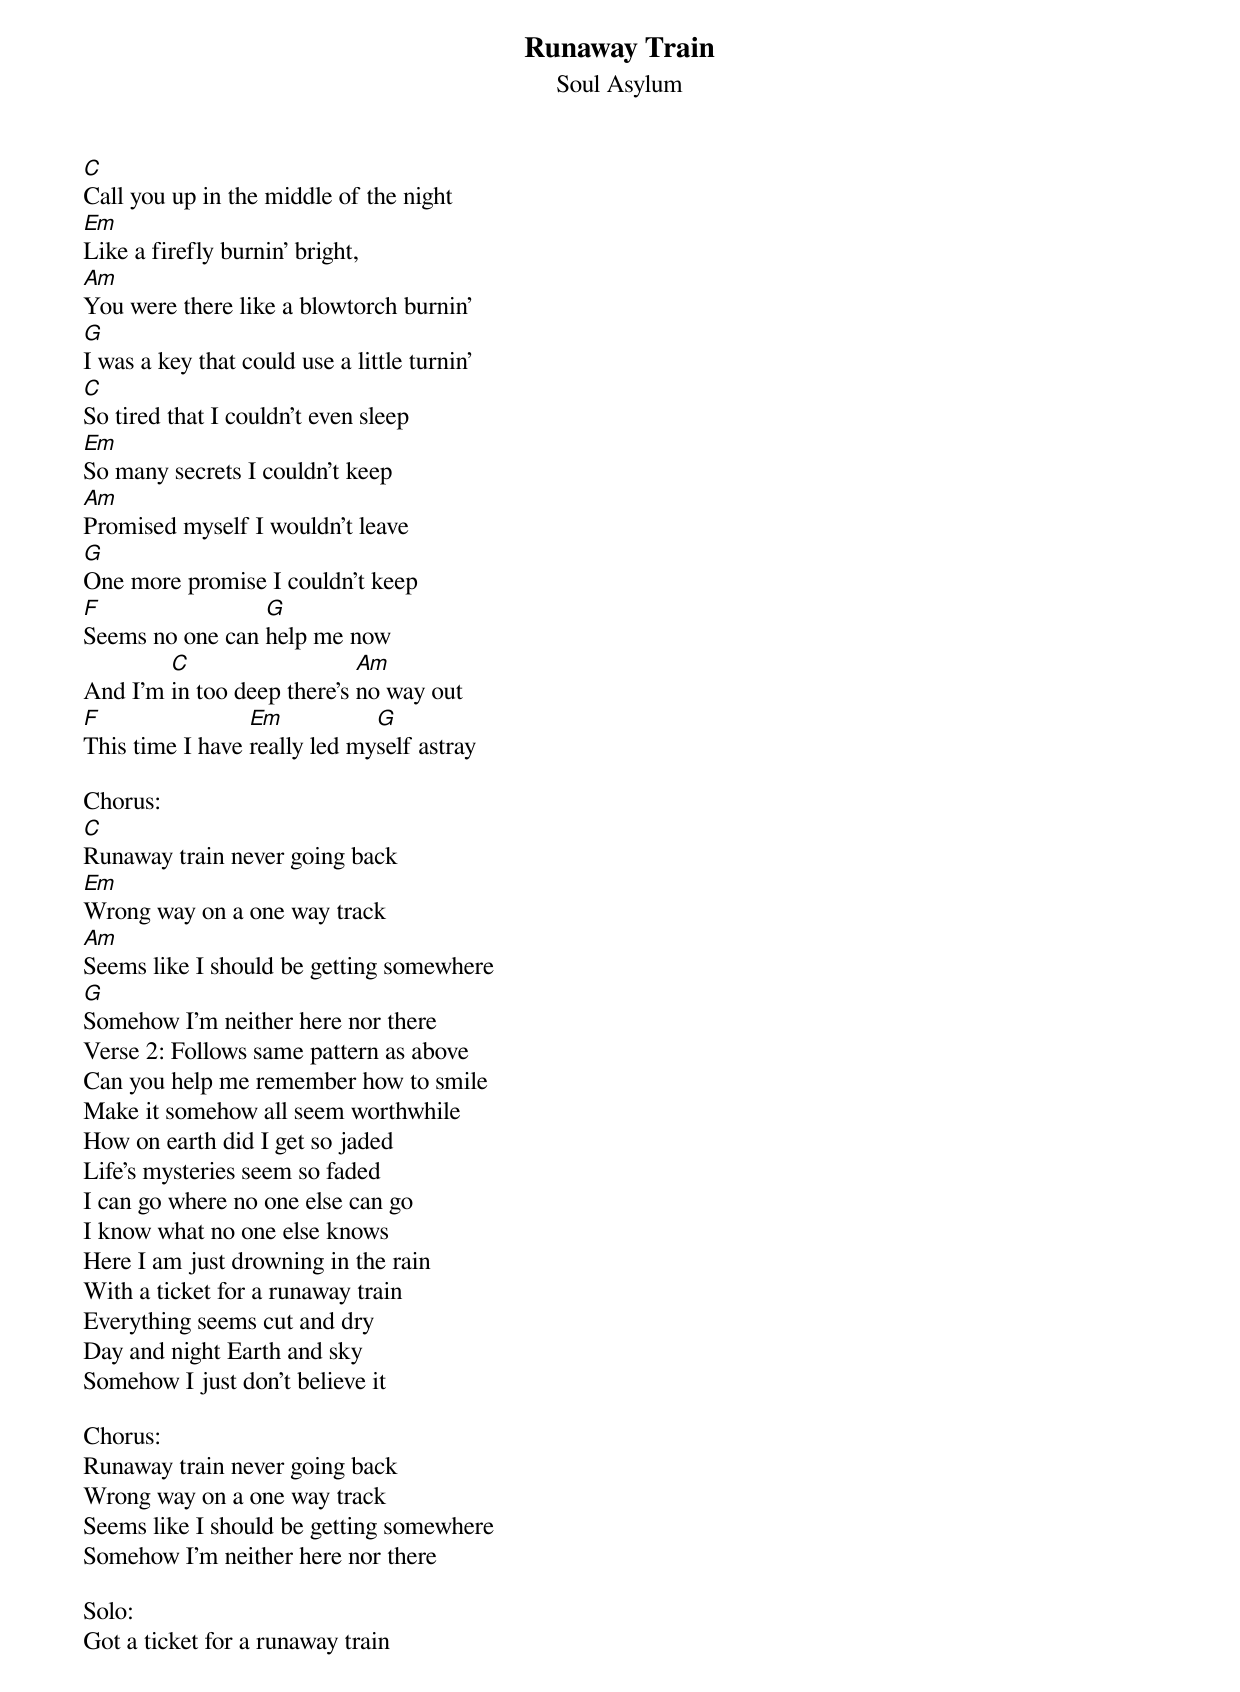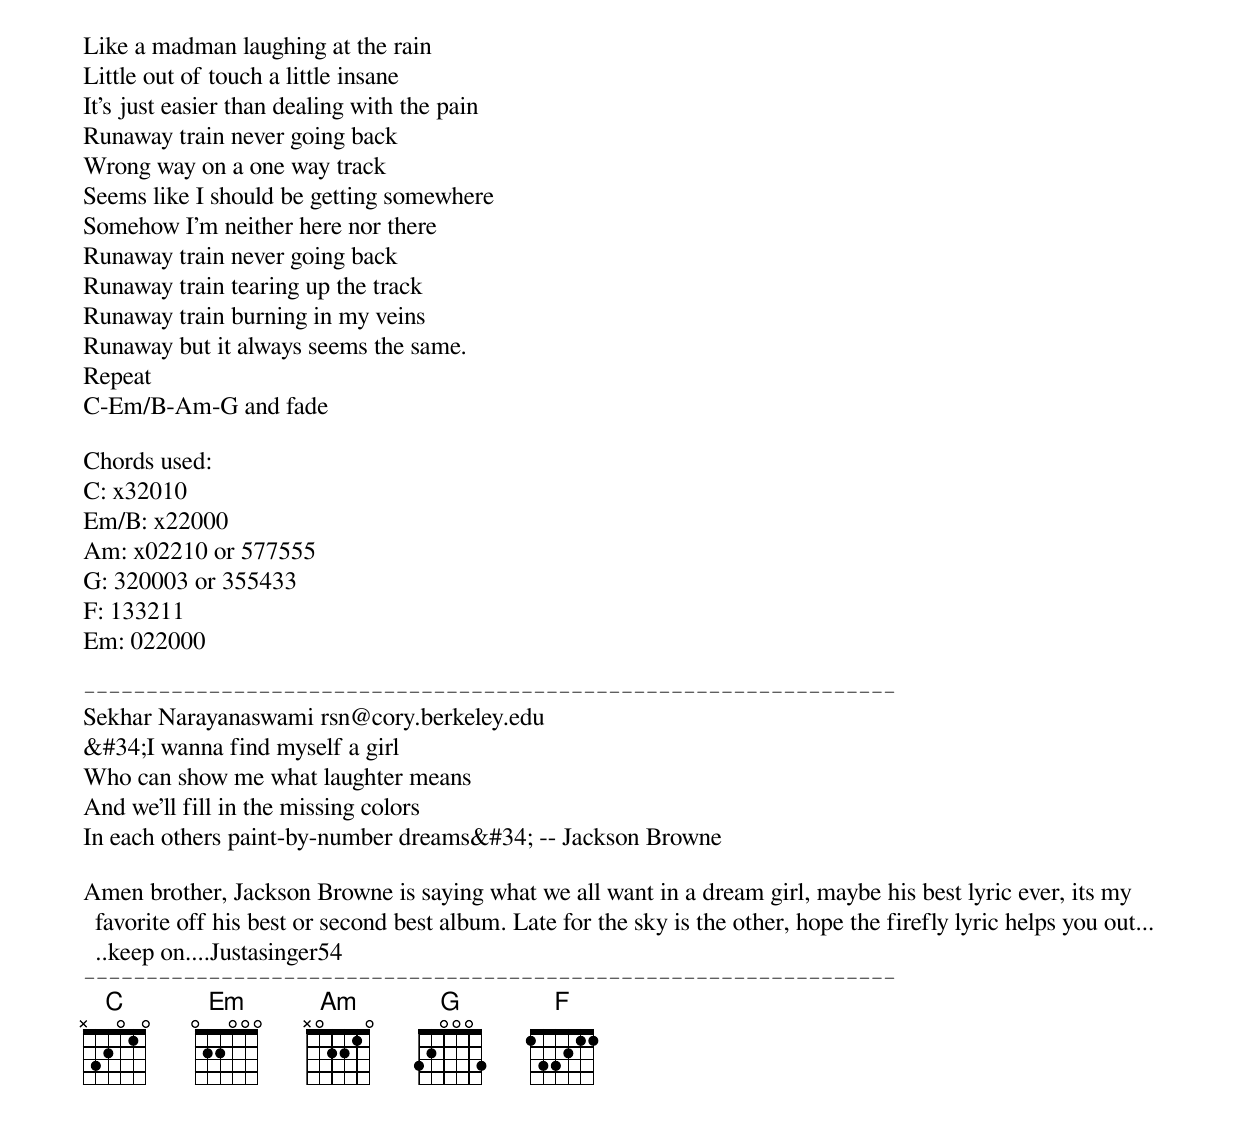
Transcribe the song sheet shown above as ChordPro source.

{t:Runaway Train}
{st:Soul Asylum}

{sot}
{eot}
{sot}
{eot}
[C]Call you up in the middle of the night
[Em]Like a firefly burnin' bright,
[Am]You were there like a blowtorch burnin'
[G]I was a key that could use a little turnin'
[C]So tired that I couldn't even sleep
[Em]So many secrets I couldn't keep
[Am]Promised myself I wouldn't leave
[G]One more promise I couldn't keep
[F]Seems no one can [G]help me now
And I'm [C]in too deep there's [Am]no way out
[F]This time I have [Em]really led my[G]self astray

Chorus:
[C]Runaway train never going back
[Em]Wrong way on a one way track
[Am]Seems like I should be getting somewhere
[G]Somehow I'm neither here nor there
Verse 2: Follows same pattern as above
Can you help me remember how to smile
Make it somehow all seem worthwhile
How on earth did I get so jaded
Life's mysteries seem so faded
I can go where no one else can go
I know what no one else knows
Here I am just drowning in the rain
With a ticket for a runaway train
Everything seems cut and dry
Day and night Earth and sky
Somehow I just don't believe it

Chorus:
Runaway train never going back
Wrong way on a one way track
Seems like I should be getting somewhere
Somehow I'm neither here nor there

Solo:
Got a ticket for a runaway train
Like a madman laughing at the rain
Little out of touch a little insane
It's just easier than dealing with the pain
Runaway train never going back
Wrong way on a one way track
Seems like I should be getting somewhere
Somehow I'm neither here nor there
Runaway train never going back
Runaway train tearing up the track
Runaway train burning in my veins
Runaway but it always seems the same.
Repeat
C-Em/B-Am-G and fade

Chords used:
C: x32010
Em/B: x22000
Am: x02210 or 577555
G: 320003 or 355433
F: 133211
Em: 022000

{sot}
-----------------------------------------------------------------
{eot}
Sekhar Narayanaswami rsn@cory.berkeley.edu
&#34;I wanna find myself a girl
Who can show me what laughter means
And we'll fill in the missing colors
In each others paint-by-number dreams&#34; -- Jackson Browne

Amen brother, Jackson Browne is saying what we all want in a dream girl, maybe his best lyric ever, its my favorite off his best or second best album. Late for the sky is the other, hope the firefly lyric helps you out.....keep on....Justasinger54
{sot}
-----------------------------------------------------------------
{eot}
